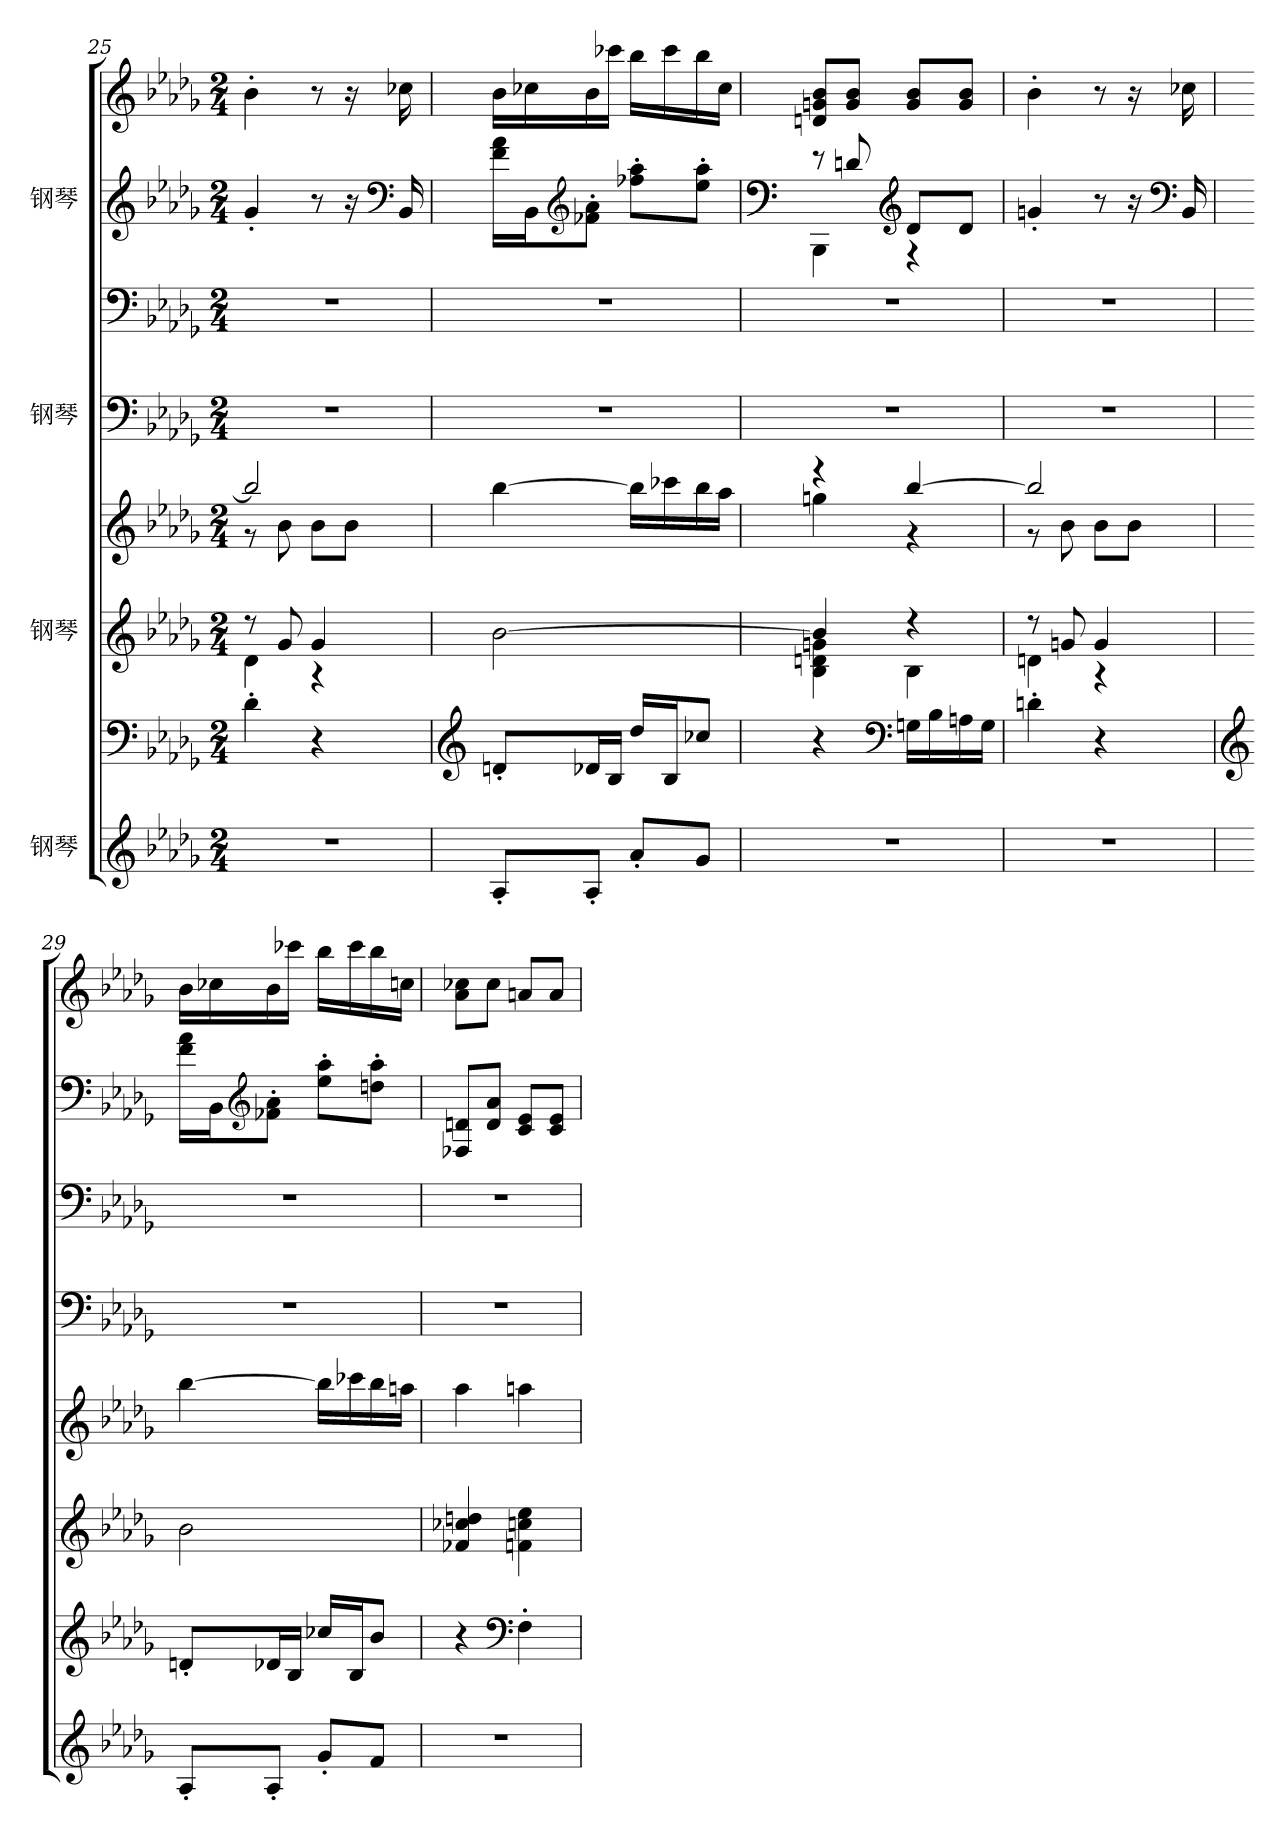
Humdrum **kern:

**kern	**kern	**kern	**kern	**kern	**kern	**kern	**kern
*part4	*part4	*part3	*part3	*part2	*part2	*part1	*part1
*staff8	*staff7	*staff6	*staff5	*staff4	*staff3	*staff2	*staff1
*I"钢琴	*	*I"钢琴	*	*I"钢琴	*	*I"钢琴	*
*clefG2	*clefF4	*clefG2	*clefG2	*clefF4	*clefF4	*clefG2	*clefG2
*k[b-e-a-d-g-]	*k[b-e-a-d-g-]	*k[b-e-a-d-g-]	*k[b-e-a-d-g-]	*k[b-e-a-d-g-]	*k[b-e-a-d-g-]	*k[b-e-a-d-g-]	*k[b-e-a-d-g-]
*M2/4	*M2/4	*M2/4	*M2/4	*M2/4	*M2/4	*M2/4	*M2/4
=25	=25	=25	=25	=25	=25	=25	=25
*	*	*^	*^	*	*	*	*
2r	4d-'\	8r	4d-\	2bb-/]	8r	2r	2r	4g-'/	4b-'\
.	.	8g-/	.	.	8b-\	.	.	.	.
.	4r	4g-/	4r	.	8b-\L	.	.	8r	8r
.	.	.	.	.	8b-\J	.	.	16r	16r
*	*	*	*	*	*	*	*	*clefF4	*
.	.	.	.	.	.	.	.	16BB-/	16cc-X\
*	*	*v	*v	*	*	*	*	*	*
*	*	*	*v	*v	*	*	*	*
!!LO:PB:g=z
=26	=26	=26	=26	=26	=26	=26	=26
*	*clefG2	*	*	*	*	*	*
8A-'/L	8dn'/L	[2b-\	[4bb-\	2r	2r	16f\ 16a-\LL	16b-\LL
.	.	.	.	.	.	16BB-\J	16cc-X\
*	*	*	*	*	*	*clefG2	*
8A-'/J	16d-X/L	.	.	.	.	8f-X\' 8a-\'J	16b-\
.	16B-/JJ	.	.	.	.	.	16ccc-X\JJ
8a-'/L	16dd-/LL	.	16bb-\LL]	.	.	8ff-X\' 8aa-\'L	16bb-\LL
.	16B-/J	.	16ccc-X\	.	.	.	16ccc-\
8g-/J	8cc-X/J	.	16bb-\	.	.	8ee-\' 8aa-\'J	16bb-\
.	.	.	16aa-\JJ	.	.	.	16cc-\JJ
=27	=27	=27	=27	=27	=27	=27	=27
*	*	*	*	*	*	*clefF4	*
*	*	*^	*^	*	*	*^	*
2r	4r	4b-/]	4B-\ 4dn\ 4gn\	4r	4ggn\	2r	2r	8r	4BBB-\	8dn/ 8gn/ 8b-/L
.	.	.	.	.	.	.	.	8dn/	.	8g/ 8b-/J
*	*clefF4	*	*	*	*	*	*	*clefG2	*	*
.	16Gn\LL	4r	4B-\	[4bb-/	4r	.	.	8d/L	4r	8g/ 8b-/L
.	16B-\	.	.	.	.	.	.	.	.	.
.	16An\	.	.	.	.	.	.	8d/J	.	8g/ 8b-/J
.	16G\JJ	.	.	.	.	.	.	.	.	.
*	*	*	*	*	*	*	*	*v	*v	*
=28	=28	=28	=28	=28	=28	=28	=28	=28	=28
2r	4dn'\	8r	4dn\	2bb-/]	8r	2r	2r	4gn'/	4b-'\
.	.	8gn/	.	.	8b-\	.	.	.	.
.	4r	4g/	4r	.	8b-\L	.	.	8r	8r
.	.	.	.	.	8b-\J	.	.	16r	16r
*	*	*	*	*	*	*	*	*clefF4	*
.	.	.	.	.	.	.	.	16BB-/	16cc-X\
*	*	*v	*v	*	*	*	*	*	*
*	*	*	*v	*v	*	*	*	*
!!LO:PB:g=z
=29	=29	=29	=29	=29	=29	=29	=29
*	*clefG2	*	*	*	*	*	*
8A-'/L	8dn'/L	2b-\	[4bb-\	2r	2r	16f\ 16a-\LL	16b-\LL
.	.	.	.	.	.	16BB-\J	16cc-X\
*	*	*	*	*	*	*clefG2	*
8A-'/J	16d-X/L	.	.	.	.	8f-X\' 8a-\'J	16b-\
.	16B-/JJ	.	.	.	.	.	16ccc-X\JJ
8g-'/L	16cc-X/LL	.	16bb-\LL]	.	.	8ee-\' 8aa-\'L	16bb-\LL
.	16B-/J	.	16ccc-X\	.	.	.	16ccc-\
8f/J	8b-/J	.	16bb-\	.	.	8ddn\' 8aa-\'J	16bb-\
.	.	.	16aan\JJ	.	.	.	16ccn\JJ
=30	=30	=30	=30	=30	=30	=30	=30
2r	4r	4f-X/ 4cc-X/ 4ddn/	4aa-\	2r	2r	8F-X/ 8dn/L	8a-\ 8cc-X\L
.	.	.	.	.	.	8d/ 8a-/J	8cc-\J
*	*clefF4	*	*	*	*	*	*
.	4F'\	4fn\ 4ccn\ 4ee-\	4aan\	.	.	8c/ 8e-/L	8an/L
.	.	.	.	.	.	8c/ 8e-/J	8a/J
=	=	=	=	=	=	=	=
*-	*-	*-	*-	*-	*-	*-	*-
